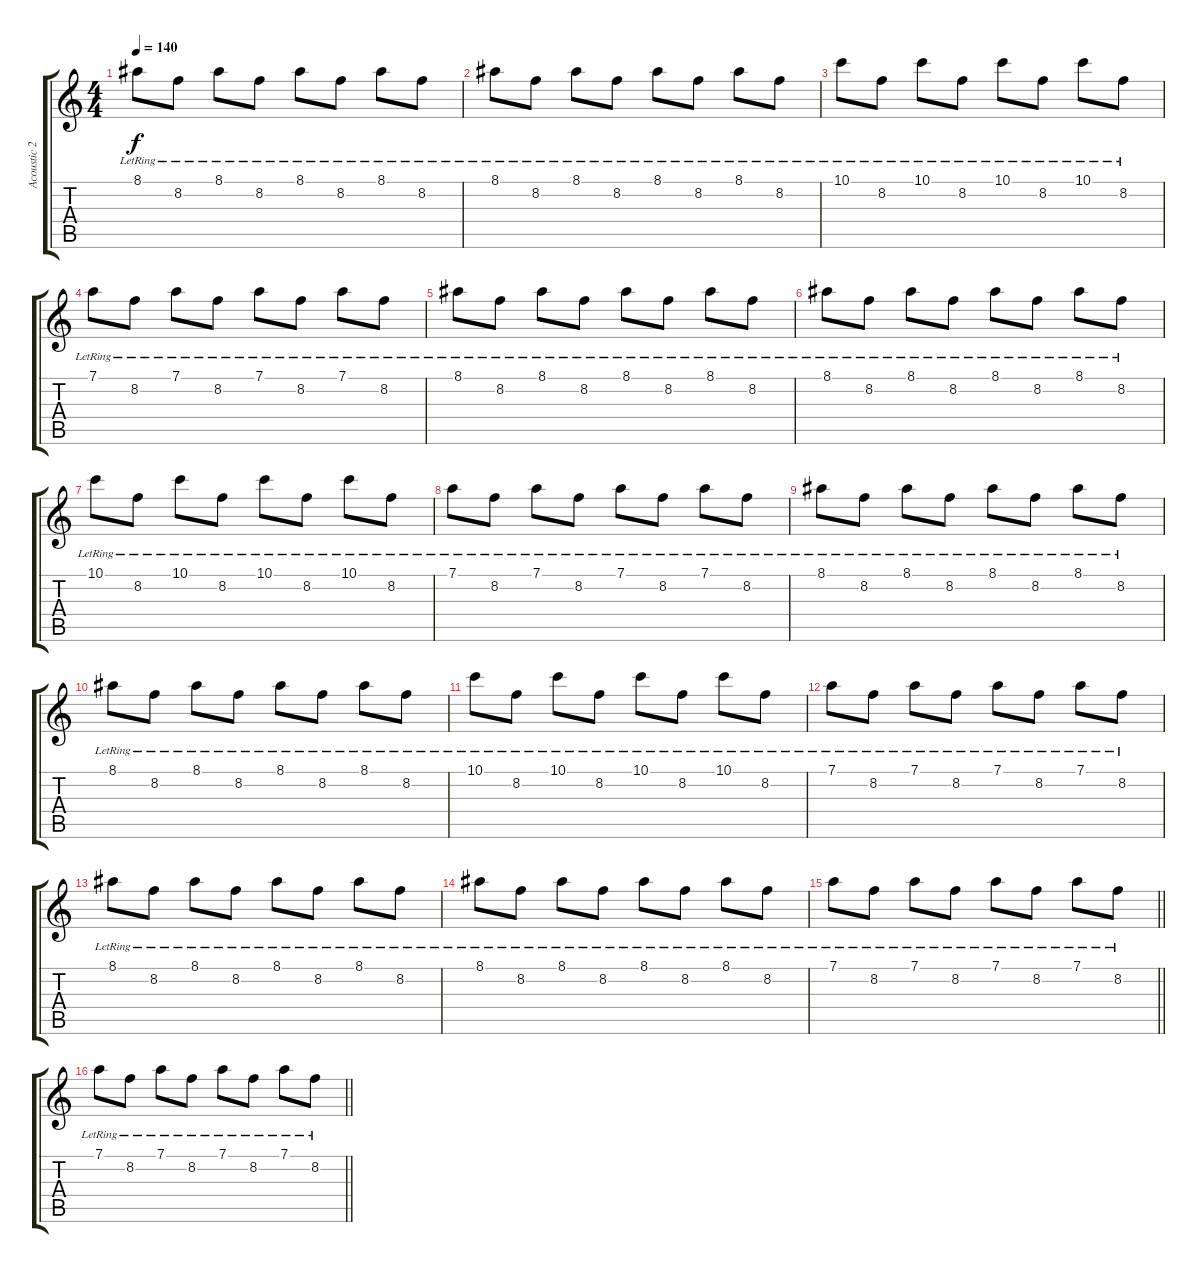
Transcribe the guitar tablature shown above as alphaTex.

\track ("Acoustic 2" "Acoustic 2") {instrument acousticguitarsteel}
\staff {score tabs}
\tuning (D4 A3 F3 C3 G2 C2) {hide}
\ts (4 4)
\tempo 140
\clef g2
\ks c
8.1{lr}.8{dy f} 8.2{lr}.8 8.1{lr}.8 8.2{lr}.8 8.1{lr}.8 8.2{lr}.8 8.1{lr}.8 8.2{lr}.8 |
8.1{lr}.8 8.2{lr}.8 8.1{lr}.8 8.2{lr}.8 8.1{lr}.8 8.2{lr}.8 8.1{lr}.8 8.2{lr}.8 |
10.1{lr}.8 8.2{lr}.8 10.1{lr}.8 8.2{lr}.8 10.1{lr}.8 8.2{lr}.8 10.1{lr}.8 8.2{lr}.8 |
7.1{lr}.8 8.2{lr}.8 7.1{lr}.8 8.2{lr}.8 7.1{lr}.8 8.2{lr}.8 7.1{lr}.8 8.2{lr}.8 |
8.1{lr}.8 8.2{lr}.8 8.1{lr}.8 8.2{lr}.8 8.1{lr}.8 8.2{lr}.8 8.1{lr}.8 8.2{lr}.8 |
8.1{lr}.8 8.2{lr}.8 8.1{lr}.8 8.2{lr}.8 8.1{lr}.8 8.2{lr}.8 8.1{lr}.8 8.2{lr}.8 |
10.1{lr}.8 8.2{lr}.8 10.1{lr}.8 8.2{lr}.8 10.1{lr}.8 8.2{lr}.8 10.1{lr}.8 8.2{lr}.8 |
7.1{lr}.8 8.2{lr}.8 7.1{lr}.8 8.2{lr}.8 7.1{lr}.8 8.2{lr}.8 7.1{lr}.8 8.2{lr}.8 |
8.1{lr}.8 8.2{lr}.8 8.1{lr}.8 8.2{lr}.8 8.1{lr}.8 8.2{lr}.8 8.1{lr}.8 8.2{lr}.8 |
8.1{lr}.8 8.2{lr}.8 8.1{lr}.8 8.2{lr}.8 8.1{lr}.8 8.2{lr}.8 8.1{lr}.8 8.2{lr}.8 |
10.1{lr}.8 8.2{lr}.8 10.1{lr}.8 8.2{lr}.8 10.1{lr}.8 8.2{lr}.8 10.1{lr}.8 8.2{lr}.8 |
7.1{lr}.8 8.2{lr}.8 7.1{lr}.8 8.2{lr}.8 7.1{lr}.8 8.2{lr}.8 7.1{lr}.8 8.2{lr}.8 |
8.1{lr}.8 8.2{lr}.8 8.1{lr}.8 8.2{lr}.8 8.1{lr}.8 8.2{lr}.8 8.1{lr}.8 8.2{lr}.8 |
8.1{lr}.8 8.2{lr}.8 8.1{lr}.8 8.2{lr}.8 8.1{lr}.8 8.2{lr}.8 8.1{lr}.8 8.2{lr}.8 |
\barLineRight lightlight
7.1{lr}.8 8.2{lr}.8 7.1{lr}.8 8.2{lr}.8 7.1{lr}.8 8.2{lr}.8 7.1{lr}.8 8.2{lr}.8 |
\barLineRight lightlight
7.1{lr}.8 8.2{lr}.8 7.1{lr}.8 8.2{lr}.8 7.1{lr}.8 8.2{lr}.8 7.1{lr}.8 8.2{lr}.8
